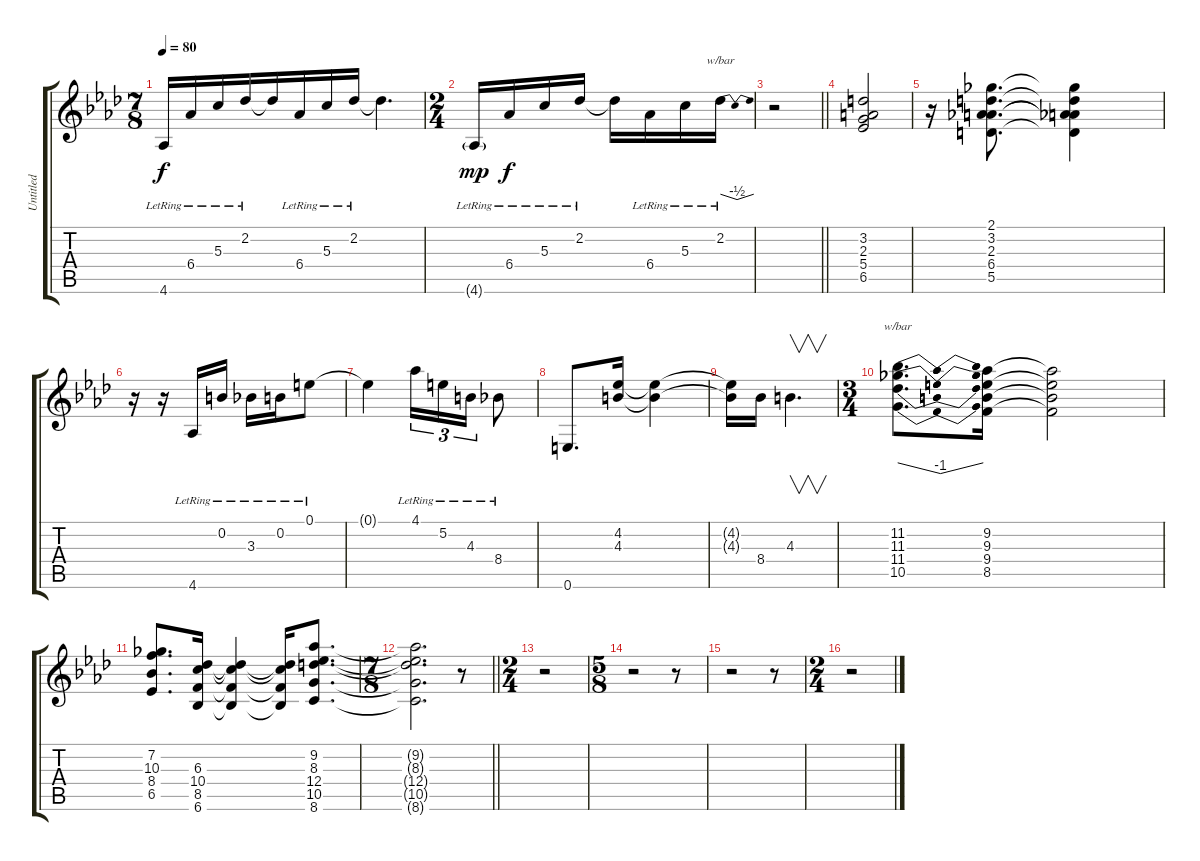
\track ("Untitled" "Untitled") {instrument electricguitarclean}
\staff {score tabs}
\tuning (E4 B3 G3 D3 A2 E2) {hide}
\ts (7 8)
\tempo 80
\clef g2
\ks ab
4.6{lr}.16{dy f} 6.4{lr}.16 5.3{lr}.16 2.2{lr}.16 2.2{t}.16 6.4{lr}.16 5.3{lr}.16 2.2{lr}.16 2.2{t}.4{d} |
\ts (2 4)
4.6{g lr}.16{dy mp} 6.4{lr}.16{dy f} 5.3{lr}.16 2.2{lr}.16 2.2{t}.16 6.4{lr}.16 5.3{lr}.16 2.2{lr}.16{tbe (dip default 0 0 30 -2 60 0)} |
\barLineRight lightlight
r.2 |
(3.2 2.3 5.4 6.5).2 |
r.16 (2.1 3.2 2.3 6.4 5.5).8{d} (2.1{t} 3.2{t} 2.3{t} 6.4{t} 5.5{t}).4 |
r.16 r.16 4.6{lr}.16 0.2{lr}.16 3.3{lr}.16 0.2{lr}.16 0.1{lr}.8 |
0.1{t}.4 4.1{lr}.16{tu (3 2)} 5.2{lr}.16{tu (3 2)} 4.3{lr}.16{tu (3 2)} 8.4{lr}.8 |
0.6.8{d} (4.2 4.3).16 (4.2{t} 4.3{t}).4 |
(4.2{t} 4.3{t}).16 8.4.16 4.3.4{v d} |
\ts (3 4)
(11.2 11.3 11.4 10.5).8{d tbe (dip default 0 0 30 -4 60 0)} (9.2 9.3 9.4 8.5).16 (9.2{t} 9.3{t} 9.4{t} 8.5{t}).2 |
(7.2 10.3 8.4 6.5).8{d} (6.3 10.4 8.5 6.6).16 (6.3{t} 10.4{t} 8.5{t} 6.6{t}).4 (6.3{t} 10.4{t} 8.5{t} 6.6{t}).16 (9.2 8.3 12.4 10.5 8.6).8{d} |
\ts (7 8)
\barLineRight lightlight
(9.2{t} 8.3{t} 12.4{t} 10.5{t} 8.6{t}).2{d} r.8 |
\ts (2 4)
r.2 |
\ts (5 8)
r.2 r.8 |
r.2 r.8 |
\ts (2 4)
r.2
